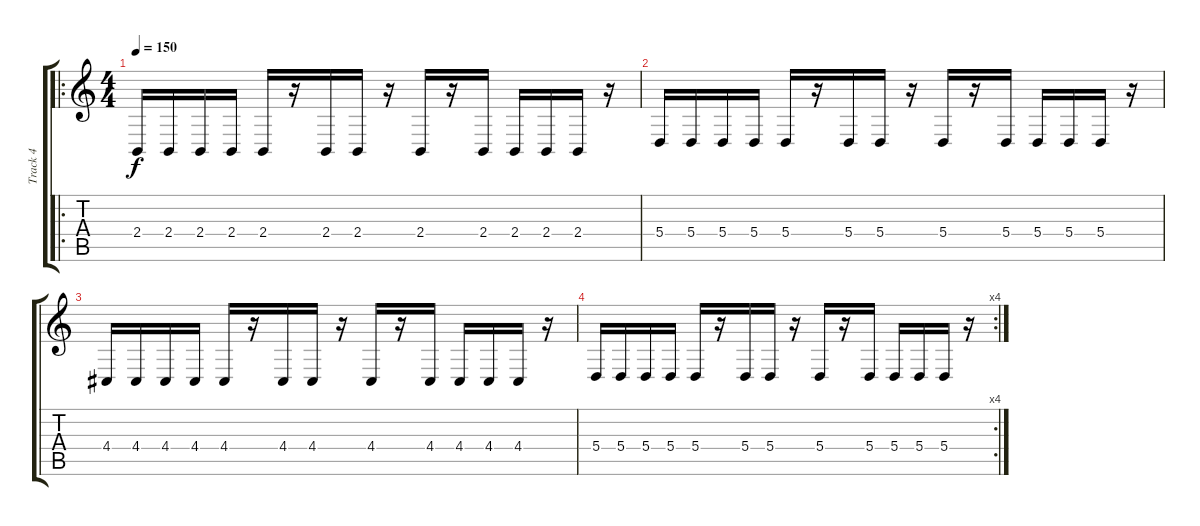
\track ("Track 4" "Track 4") {instrument violin}
\staff {score tabs}
\tuning (B3 Gb3 D3 A2 E2 B1) {hide}
\ro
\ts (4 4)
\tempo 150
\clef g2
\ks c
2.4.16{dy f instrument lead1square} 2.4.16 2.4.16 2.4.16 2.4.16 r.16 2.4.16 2.4.16 r.16 2.4.16 r.16 2.4.16 2.4.16 2.4.16 2.4.16 r.16 |
5.4.16 5.4.16 5.4.16 5.4.16 5.4.16 r.16 5.4.16 5.4.16 r.16 5.4.16 r.16 5.4.16 5.4.16 5.4.16 5.4.16 r.16 |
4.4.16 4.4.16 4.4.16 4.4.16 4.4.16 r.16 4.4.16 4.4.16 r.16 4.4.16 r.16 4.4.16 4.4.16 4.4.16 4.4.16 r.16 |
\rc 4
5.4.16 5.4.16 5.4.16 5.4.16 5.4.16 r.16 5.4.16 5.4.16 r.16 5.4.16 r.16 5.4.16 5.4.16 5.4.16 5.4.16 r.16
